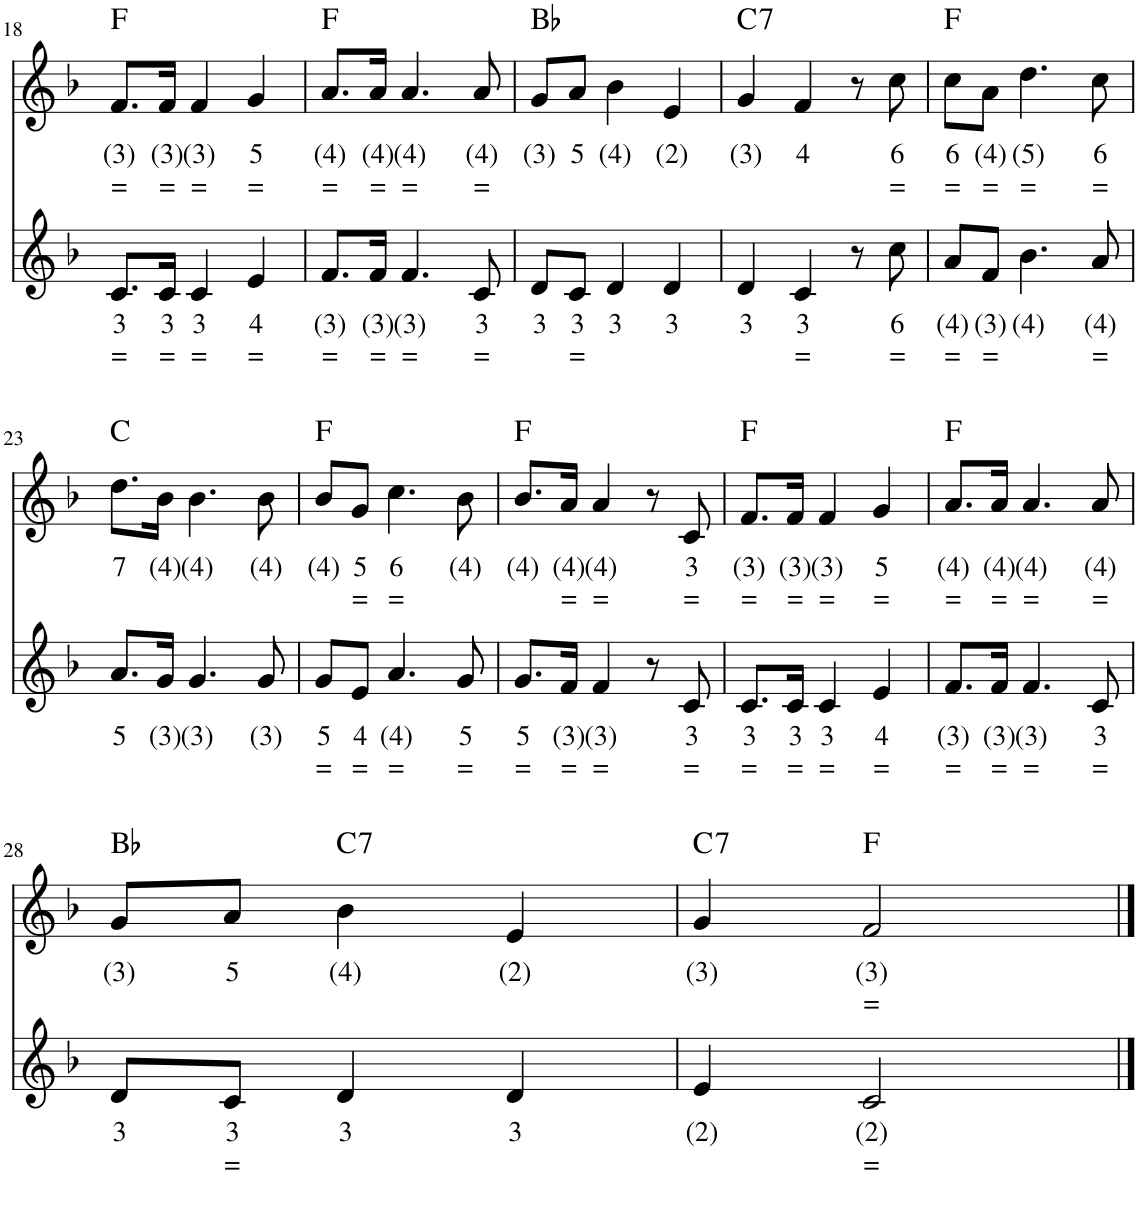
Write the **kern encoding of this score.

**kern	**text	**text	**kern	**text	**text	**kern	**text	**text	**kern	**text	**text	**harte
*part4	*part4	*part4	*part3	*part3	*part3	*part2	*part2	*part2	*part1	*part1	*part1	*part1
*staff4	*staff4	*staff4	*staff3	*staff3	*staff3	*staff2	*staff2	*staff2	*staff1	*staff1	*staff1	*
*I"Piano	*	*	*I"Piano	*	*	*I"Piano	*	*	*I"Piano	*	*	*
!!LO:PB:g=z
*clefG2	*	*	*clefG2	*	*	*clefG2	*	*	*clefG2	*	*	*
*k[b-]	*	*	*k[b-]	*	*	*k[b-]	*	*	*k[b-]	*	*	*
*M3/4	*	*	*M3/4	*	*	*M3/4	*	*	*M3/4	*	*	*
=18	=18	=18	=18	=18	=18	=18	=18	=18	=18	=18	=18	=18
!	!	!	!	!	!	!	!LO:LY:b	!LO:LY:b	!	!LO:LY:b	!LO:LY:b	!
8.ff\L	(6)	=	8.a/L	(4)	=	8.c/L	3	=	8.f/L	(3)	=	F:maj
!	!	!	!	!	!	!	!LO:LY:b	!LO:LY:b	!	!LO:LY:b	!LO:LY:b	!
16ff\Jk	(6)	=	16a/Jk	(4)	=	16c/Jk	3	=	16f/Jk	(3)	=	.
!	!	!	!	!	!	!	!LO:LY:b	!LO:LY:b	!	!LO:LY:b	!LO:LY:b	!
4ff	(6)	=	4a	(4)	=	4c/	3	=	4f/	(3)	=	.
!	!	!	!	!	!	!	!LO:LY:b	!LO:LY:b	!	!LO:LY:b	!LO:LY:b	!
4cc	6	=	4b-	(4)	.	4e/	4	=	4g/	5	=	.
=19	=19	=19	=19	=19	=19	=19	=19	=19	=19	=19	=19	=19
!	!	!	!	!	!	!	!LO:LY:b	!LO:LY:b	!	!LO:LY:b	!LO:LY:b	!
8.ff\L	(6)	=	8.cc\L	6	=	8.f/L	(3)	=	8.a/L	(4)	=	F:maj
!	!	!	!	!	!	!	!LO:LY:b	!LO:LY:b	!	!LO:LY:b	!LO:LY:b	!
16ff\Jk	(6)	=	16cc\Jk	6	=	16f/Jk	(3)	=	16a/Jk	(4)	=	.
!	!	!	!	!	!	!	!LO:LY:b	!LO:LY:b	!	!LO:LY:b	!LO:LY:b	!
4.ff	(6)	=	4.cc	6	=	4.f/	(3)	=	4.a/	(4)	=	.
!	!	!	!	!	!	!	!LO:LY:b	!LO:LY:b	!	!LO:LY:b	!LO:LY:b	!
8dd	(5)	=	8f	(3)	=	8c/	3	=	8a/	(4)	=	.
=20	=20	=20	=20	=20	=20	=20	=20	=20	=20	=20	=20	=20
!	!	!	!	!	!	!	!LO:LY:b	!	!	!LO:LY:b	!	!
8b-/L	(4)	.	8d/L	3	.	8d/L	3	.	8g/L	(3)	.	Bb:maj
!	!	!	!	!	!	!	!LO:LY:b	!LO:LY:b	!	!LO:LY:b	!	!
8a/J	5	.	8f#X/J	.	.	8c/J	3	=	8a/J	5	.	.
!	!	!	!	!	!	!	!LO:LY:b	!	!	!LO:LY:b	!	!
4g	(3)	.	4g	(3)	.	4d/	3	.	4b-\	(4)	.	.
!	!	!	!	!	!	!	!LO:LY:b	!	!	!LO:LY:b	!	!
4cc	(5)	.	4c	(2)	=	4d/	3	.	4e/	(2)	.	.
=21	=21	=21	=21	=21	=21	=21	=21	=21	=21	=21	=21	=21
!	!	!	!	!	!	!	!LO:LY:b	!	!	!LO:LY:b	!	!LO:H:kt=7
4cc	(5)	.	4e	(2)	.	4d/	3	.	4g/	(3)	.	C:7
!	!	!	!	!	!	!	!LO:LY:b	!LO:LY:b	!	!LO:LY:b	!	!
4f	4	.	4f	4	.	4c/	3	=	4f/	4	.	.
4r	.	.	4r	.	.	8r	.	.	8r	.	.	.
!	!	!	!	!	!	!	!LO:LY:b	!LO:LY:b	!	!LO:LY:b	!LO:LY:b	!
.	.	.	.	.	.	8cc\	6	=	8cc\	6	=	.
=22	=22	=22	=22	=22	=22	=22	=22	=22	=22	=22	=22	=22
!	!	!	!	!	!	!	!LO:LY:b	!LO:LY:b	!	!LO:LY:b	!LO:LY:b	!
8f/L	(3)	=	2.r	.	.	8a/L	(4)	=	8cc\L	6	=	F:maj
!	!	!	!	!	!	!	!LO:LY:b	!LO:LY:b	!	!LO:LY:b	!LO:LY:b	!
8cc/J	6	=	.	.	.	8f/J	(3)	=	8a\J	(4)	=	.
!	!	!	!	!	!	!	!LO:LY:b	!	!	!LO:LY:b	!LO:LY:b	!
8ff\L	(6)	=	.	.	.	4.b-\	(4)	.	4.dd\	(5)	=	.
8cc\J	6	=	.	.	.	.	.	.	.	.	.	.
8ff\L	(6)	=	.	.	.	.	.	.	.	.	.	.
!	!	!	!	!	!	!	!LO:LY:b	!LO:LY:b	!	!LO:LY:b	!LO:LY:b	!
8cc\J	6	=	.	.	.	8a/	(4)	=	8cc\	6	=	.
!!LO:LB:g=z
=23	=23	=23	=23	=23	=23	=23	=23	=23	=23	=23	=23	=23
!	!	!	!	!	!	!	!LO:LY:b	!	!	!LO:LY:b	!	!
8c/L	3	=	2.r	.	.	8.a/L	5	.	8.dd\L	7	.	C:maj
8cc/J	6	=	.	.	.	.	.	.	.	.	.	.
!	!	!	!	!	!	!	!LO:LY:b	!	!	!LO:LY:b	!	!
.	.	.	.	.	.	16g/Jk	(3)	.	16b-\Jk	(4)	.	.
!	!	!	!	!	!	!	!LO:LY:b	!	!	!LO:LY:b	!	!
8ee\L	7	=	.	.	.	4.g/	(3)	.	4.b-\	(4)	.	.
8cc\J	6	=	.	.	.	.	.	.	.	.	.	.
8ee\L	7	=	.	.	.	.	.	.	.	.	.	.
!	!	!	!	!	!	!	!LO:LY:b	!	!	!LO:LY:b	!	!
8cc\J	6	=	.	.	.	8g/	(3)	.	8b-\	(4)	.	.
=24	=24	=24	=24	=24	=24	=24	=24	=24	=24	=24	=24	=24
!	!	!	!	!	!	!	!LO:LY:b	!LO:LY:b	!	!LO:LY:b	!	!
8c/L	3	=	2.r	.	.	8g/L	5	=	8b-/L	(4)	.	F:maj
!	!	!	!	!	!	!	!LO:LY:b	!LO:LY:b	!	!LO:LY:b	!LO:LY:b	!
8cc/J	6	=	.	.	.	8e/J	4	=	8g/J	5	=	.
!	!	!	!	!	!	!	!LO:LY:b	!LO:LY:b	!	!LO:LY:b	!LO:LY:b	!
8ee\L	7	=	.	.	.	4.a/	(4)	=	4.cc\	6	=	.
8cc\J	6	=	.	.	.	.	.	.	.	.	.	.
8ee\L	7	=	.	.	.	.	.	.	.	.	.	.
!	!	!	!	!	!	!	!LO:LY:b	!LO:LY:b	!	!LO:LY:b	!	!
8cc\J	6	=	.	.	.	8g/	5	=	8b-\	(4)	.	.
=25	=25	=25	=25	=25	=25	=25	=25	=25	=25	=25	=25	=25
!	!	!	!	!	!	!	!LO:LY:b	!LO:LY:b	!	!LO:LY:b	!	!
8f/L	(3)	=	2.r	.	.	8.g/L	5	=	8.b-/L	(4)	.	F:maj
8cc/J	6	=	.	.	.	.	.	.	.	.	.	.
!	!	!	!	!	!	!	!LO:LY:b	!LO:LY:b	!	!LO:LY:b	!LO:LY:b	!
.	.	.	.	.	.	16f/Jk	(3)	=	16a/Jk	(4)	=	.
!	!	!	!	!	!	!	!LO:LY:b	!LO:LY:b	!	!LO:LY:b	!LO:LY:b	!
8ff\L	(6)	=	.	.	.	4f/	(3)	=	4a/	(4)	=	.
8cc\J	6	=	.	.	.	.	.	.	.	.	.	.
8ff\L	(6)	=	.	.	.	8r	.	.	8r	.	.	.
!	!	!	!	!	!	!	!LO:LY:b	!LO:LY:b	!	!LO:LY:b	!LO:LY:b	!
8cc\J	6	=	.	.	.	8c/	3	=	8c/	3	=	.
=26	=26	=26	=26	=26	=26	=26	=26	=26	=26	=26	=26	=26
!	!	!	!	!	!	!	!LO:LY:b	!LO:LY:b	!	!LO:LY:b	!LO:LY:b	!
8.ff\L	(6)	=	8.a/L	(4)	=	8.c/L	3	=	8.f/L	(3)	=	F:maj
!	!	!	!	!	!	!	!LO:LY:b	!LO:LY:b	!	!LO:LY:b	!LO:LY:b	!
16ff\Jk	(6)	=	16a/Jk	(4)	=	16c/Jk	3	=	16f/Jk	(3)	=	.
!	!	!	!	!	!	!	!LO:LY:b	!LO:LY:b	!	!LO:LY:b	!LO:LY:b	!
4ff	(6)	=	4a	(4)	=	4c/	3	=	4f/	(3)	=	.
!	!	!	!	!	!	!	!LO:LY:b	!LO:LY:b	!	!LO:LY:b	!LO:LY:b	!
4cc	6	=	4b-	(4)	.	4e/	4	=	4g/	5	=	.
=27	=27	=27	=27	=27	=27	=27	=27	=27	=27	=27	=27	=27
!	!	!	!	!	!	!	!LO:LY:b	!LO:LY:b	!	!LO:LY:b	!LO:LY:b	!
8.ff\L	(6)	=	8.cc\L	6	=	8.f/L	(3)	=	8.a/L	(4)	=	F:maj
!	!	!	!	!	!	!	!LO:LY:b	!LO:LY:b	!	!LO:LY:b	!LO:LY:b	!
16ff\Jk	(6)	=	16cc\Jk	6	=	16f/Jk	(3)	=	16a/Jk	(4)	=	.
!	!	!	!	!	!	!	!LO:LY:b	!LO:LY:b	!	!LO:LY:b	!LO:LY:b	!
4.ff	(6)	=	4.cc	6	=	4.f/	(3)	=	4.a/	(4)	=	.
!	!	!	!	!	!	!	!LO:LY:b	!LO:LY:b	!	!LO:LY:b	!LO:LY:b	!
8dd	(5)	=	8f	(3)	=	8c/	3	=	8a/	(4)	=	.
!!LO:LB:g=z
=28	=28	=28	=28	=28	=28	=28	=28	=28	=28	=28	=28	=28
!	!	!	!	!	!	!	!LO:LY:b	!	!	!LO:LY:b	!	!
8b-/L	(4)	.	8d/L	3	.	8d/L	3	.	8g/L	(3)	.	Bb:maj
!	!	!	!	!	!	!	!LO:LY:b	!LO:LY:b	!	!LO:LY:b	!	!
8a/J	5	.	8f#X/J	.	.	8c/J	3	=	8a/J	5	.	.
!	!	!	!	!	!	!	!LO:LY:b	!	!	!LO:LY:b	!	!LO:H:kt=7
4g	(3)	.	4g	(3)	.	4d/	3	.	4b-\	(4)	.	C:7
!	!	!	!	!	!	!	!LO:LY:b	!	!	!LO:LY:b	!	!
4cc	(5)	.	4c	(2)	=	4d/	3	.	4e/	(2)	.	.
=29	=29	=29	=29	=29	=29	=29	=29	=29	=29	=29	=29	=29
!	!	!	!	!	!	!	!LO:LY:b	!	!	!LO:LY:b	!	!LO:H:kt=7
4cc	(5)	.	4e	(2)	.	4e/	(2)	.	4g/	(3)	.	C:7
!	!	!	!	!	!	!	!LO:LY:b	!LO:LY:b	!	!LO:LY:b	!LO:LY:b	!
2f	(3)	=	2f	(3)	=	2c/	(2)	=	2f/	(3)	=	F:maj
==	==	==	==	==	==	==	==	==	==	==	==	==
*-	*-	*-	*-	*-	*-	*-	*-	*-	*-	*-	*-	*-
